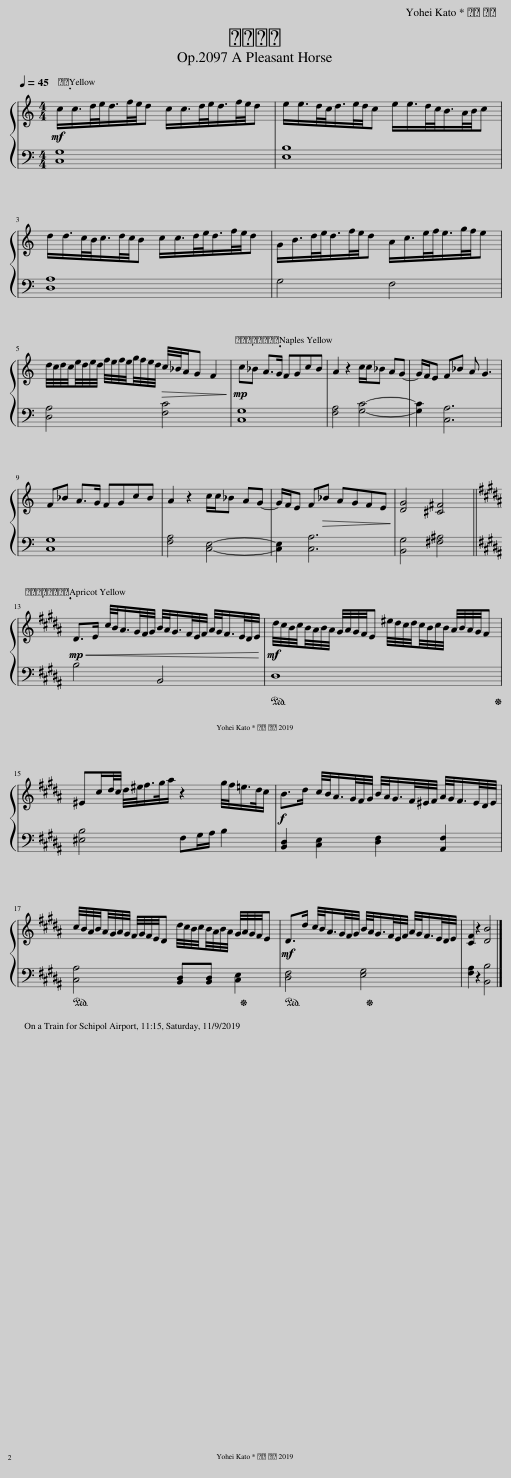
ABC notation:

X:1
%%score { 1 | 2 }
L:1/8
Q:1/4=45
M:4/4
I:linebreak $
K:C
V:1 treble
V:2 bass
V:1
!mf! c/c/>d/e/<d/f/4e/4d c/c/>d/e/<d/f/4e/4d | e/e/>d/c/<d/e/4d/4c e/e/>d/c/<B/A/4B/4c |$ d/d/>c/B/<c/d/4c/4B c/c/>d/e/<d/f/4e/4d | G/B/>d/e/<d/f/4e/4d A/c/>e/f/<e/g/4f/4e |$ d/4c/4d/4c/4e/4d/4e/4d/4 f/4e/4f/4e/4g/4f/4e/4d/4!>(! c/4_B/4A/G F2!>)! | %5
!mp! c_B A>G FGcB | A2 z2 c/c/_B AG- | G/F/E F_B A G3 |$ F_B A>G FGcB | A2 z2 c/c/_B AG- | %10
 G/F/E F!>(!_B AGFE!>)! | [DG]4 [^C^F]4 ||$[K:B]!mp!!<(! D>E c/4B/<A/G/4F/4G/4 B/4A/<G/F/4E/4F/4 A/4G/<F/E/4D/4E/4!<)! |!mf! d/4c/4B/4c/4B/4A/4B/4A/4 G/4A/4G/4F/4E ^e/4d/4c/4d/4c/4B/4c/4B/4 A/4B/4A/4G/4F |$ ^Ec/d/4c/4 d/4^e/<f/g/4a/ z2 g/4f/<=e/d/4c/ | %15
!f! B>d c/4B/<A/G/4F/4G/4 B/4A/<G/F/4^E/4F/4 A/4G/<F/E/4D/4E/4 |$ c/4B/4A/4B/4A/4G/4A/4G/4 F/4G/4F/4E/4D d/4c/4B/4c/4B/4A/4B/4A/4 G/4A/4G/4F/4E |!mf! D>d c/4B/<A/G/4F/4G/4 B/4A/<G/F/4E/4F/4 A/4G/<F/E/4D/4E/4 | [CF]2 z2 [DB]4 |] %19
V:2
 [C,G,]8 | [E,B,]8 |$ [D,A,]8 | G,4 F,4 |$ [D,A,]4 [F,C]4 | %5
 [C,G,]8 | [F,A,]4 [G,C]4- | [G,C]2 [C,A,]6 |$ [C,G,]8 | [F,A,]4 [C,E,]4- | %10
 [C,E,]2 [C,A,]6 | [B,,G,]4 [^F,^A,]4 ||$[K:B] B,4 B,,4 |!ped! D,8!ped-up! |$ [^E,B,]4 F,G,/A,/ B,2 | %15
 [B,,D,]2 [C,E,]2 [D,F,]2 [A,,F,]2 |$!ped! [C,A,]4 [B,,D,][B,,D,] [C,E,]2!ped-up! |!ped! [D,F,]4 [E,G,]4!ped-up! | [F,A,]2 z2 [B,,B,]4 |] %19
